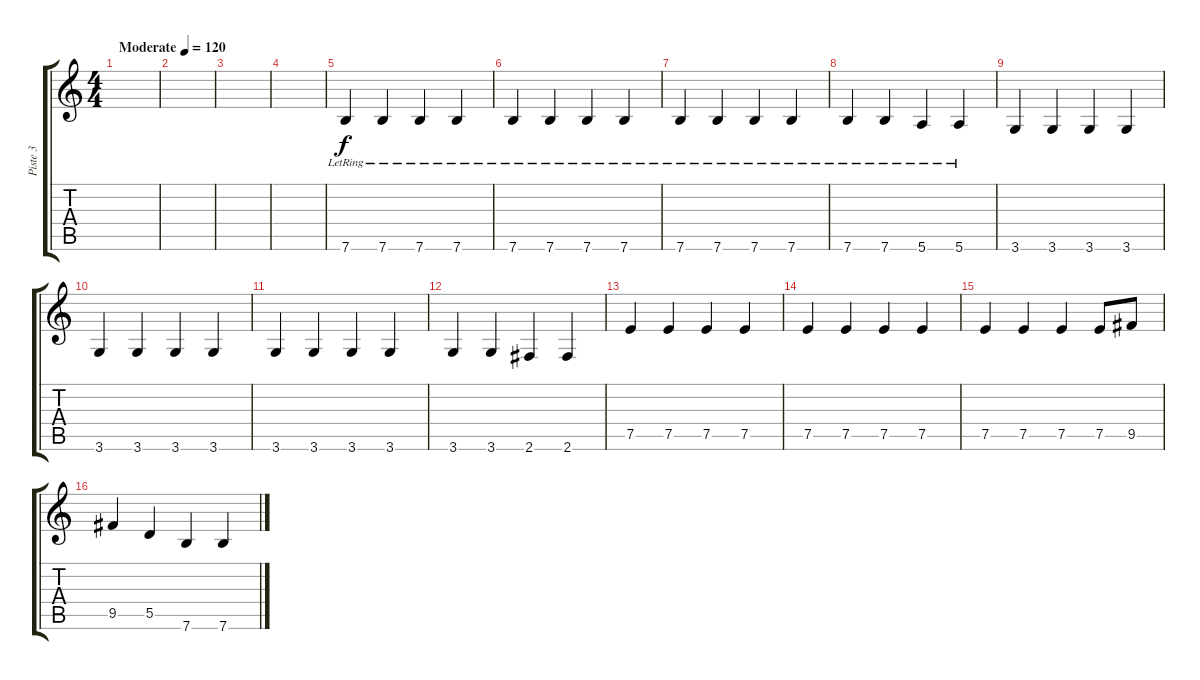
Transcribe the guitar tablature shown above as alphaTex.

\track ("Piste 3" "Piste 3") {instrument electricbassfinger}
\staff {score tabs}
\tuning (E4 B3 G3 D3 A2 E2) {hide}
\ts (4 4)
\tempo (120 "Moderate")
\clef g2
\ks c
|
|
|
|
7.6{lr}.4 7.6{lr}.4 7.6{lr}.4 7.6{lr}.4 |
7.6{lr}.4 7.6{lr}.4 7.6{lr}.4 7.6{lr}.4 |
7.6{lr}.4 7.6{lr}.4 7.6{lr}.4 7.6{lr}.4 |
7.6{lr}.4 7.6{lr}.4 5.6{lr}.4 5.6{lr}.4 |
3.6.4 3.6.4 3.6.4 3.6.4 |
3.6.4 3.6.4 3.6.4 3.6.4 |
3.6.4 3.6.4 3.6.4 3.6.4 |
3.6.4 3.6.4 2.6.4 2.6.4 |
7.5.4 7.5.4 7.5.4 7.5.4 |
7.5.4 7.5.4 7.5.4 7.5.4 |
7.5.4 7.5.4 7.5.4 7.5.8 9.5.8 |
9.5.4 5.5.4 7.6.4 7.6.4
